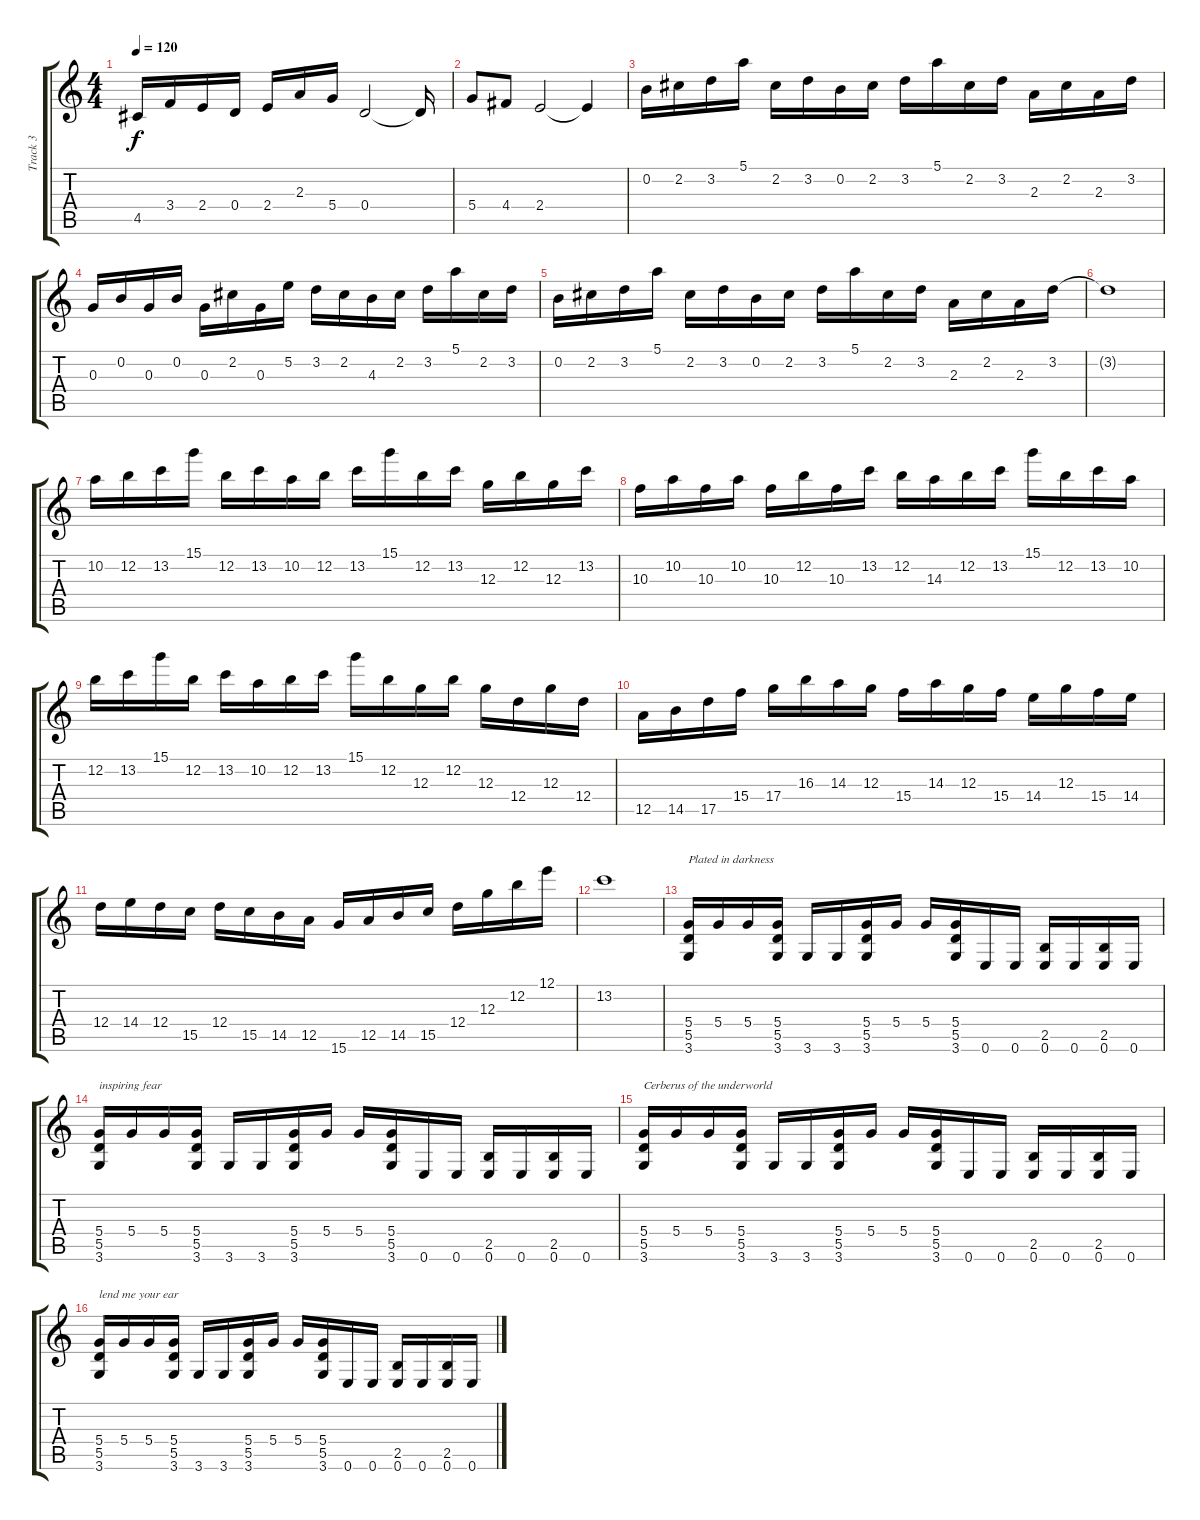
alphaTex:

\track ("Track 3" "Track 3") {instrument overdrivenguitar}
\staff {score tabs}
\tuning (E4 B3 G3 D3 A2 E2) {hide}
\ts (4 4)
\tempo 120
\clef g2
\ks c
4.5.16{dy f} 3.4.16 2.4.16 0.4.16 2.4.16 2.3.16 5.4.16 0.4.2 0.4{t}.16 |
5.4.8 4.4.8 2.4.2 2.4{t}.4 |
0.2.16 2.2.16 3.2.16 5.1.16 2.2.16 3.2.16 0.2.16 2.2.16 3.2.16 5.1.16 2.2.16 3.2.16 2.3.16 2.2.16 2.3.16 3.2.16 |
0.3.16 0.2.16 0.3.16 0.2.16 0.3.16 2.2.16 0.3.16 5.2.16 3.2.16 2.2.16 4.3.16 2.2.16 3.2.16 5.1.16 2.2.16 3.2.16 |
0.2.16 2.2.16 3.2.16 5.1.16 2.2.16 3.2.16 0.2.16 2.2.16 3.2.16 5.1.16 2.2.16 3.2.16 2.3.16 2.2.16 2.3.16 3.2.16 |
3.2{t}.1 |
10.2.16 12.2.16 13.2.16 15.1.16 12.2.16 13.2.16 10.2.16 12.2.16 13.2.16 15.1.16 12.2.16 13.2.16 12.3.16 12.2.16 12.3.16 13.2.16 |
10.3.16 10.2.16 10.3.16 10.2.16 10.3.16 12.2.16 10.3.16 13.2.16 12.2.16 14.3.16 12.2.16 13.2.16 15.1.16 12.2.16 13.2.16 10.2.16 |
12.2.16 13.2.16 15.1.16 12.2.16 13.2.16 10.2.16 12.2.16 13.2.16 15.1.16 12.2.16 12.3.16 12.2.16 12.3.16 12.4.16 12.3.16 12.4.16 |
12.5.16 14.5.16 17.5.16 15.4.16 17.4.16 16.3.16 14.3.16 12.3.16 15.4.16 14.3.16 12.3.16 15.4.16 14.4.16 12.3.16 15.4.16 14.4.16 |
12.4.16 14.4.16 12.4.16 15.5.16 12.4.16 15.5.16 14.5.16 12.5.16 15.6.16 12.5.16 14.5.16 15.5.16 12.4.16 12.3.16 12.2.16 12.1.16 |
13.2.1 |
(5.4 5.5 3.6).16{txt "Plated in darkness"} 5.4.16 5.4.16 (5.4 5.5 3.6).16 3.6.16 3.6.16 (5.4 5.5 3.6).16 5.4.16 5.4.16 (5.4 5.5 3.6).16 0.6.16 0.6.16 (2.5 0.6).16 0.6.16 (2.5 0.6).16 0.6.16 |
(5.4 5.5 3.6).16{txt "inspiring fear"} 5.4.16 5.4.16 (5.4 5.5 3.6).16 3.6.16 3.6.16 (5.4 5.5 3.6).16 5.4.16 5.4.16 (5.4 5.5 3.6).16 0.6.16 0.6.16 (2.5 0.6).16 0.6.16 (2.5 0.6).16 0.6.16 |
(5.4 5.5 3.6).16{txt "Cerberus of the underworld"} 5.4.16 5.4.16 (5.4 5.5 3.6).16 3.6.16 3.6.16 (5.4 5.5 3.6).16 5.4.16 5.4.16 (5.4 5.5 3.6).16 0.6.16 0.6.16 (2.5 0.6).16 0.6.16 (2.5 0.6).16 0.6.16 |
(5.4 5.5 3.6).16{txt "lend me your ear"} 5.4.16 5.4.16 (5.4 5.5 3.6).16 3.6.16 3.6.16 (5.4 5.5 3.6).16 5.4.16 5.4.16 (5.4 5.5 3.6).16 0.6.16 0.6.16 (2.5 0.6).16 0.6.16 (2.5 0.6).16 0.6.16
